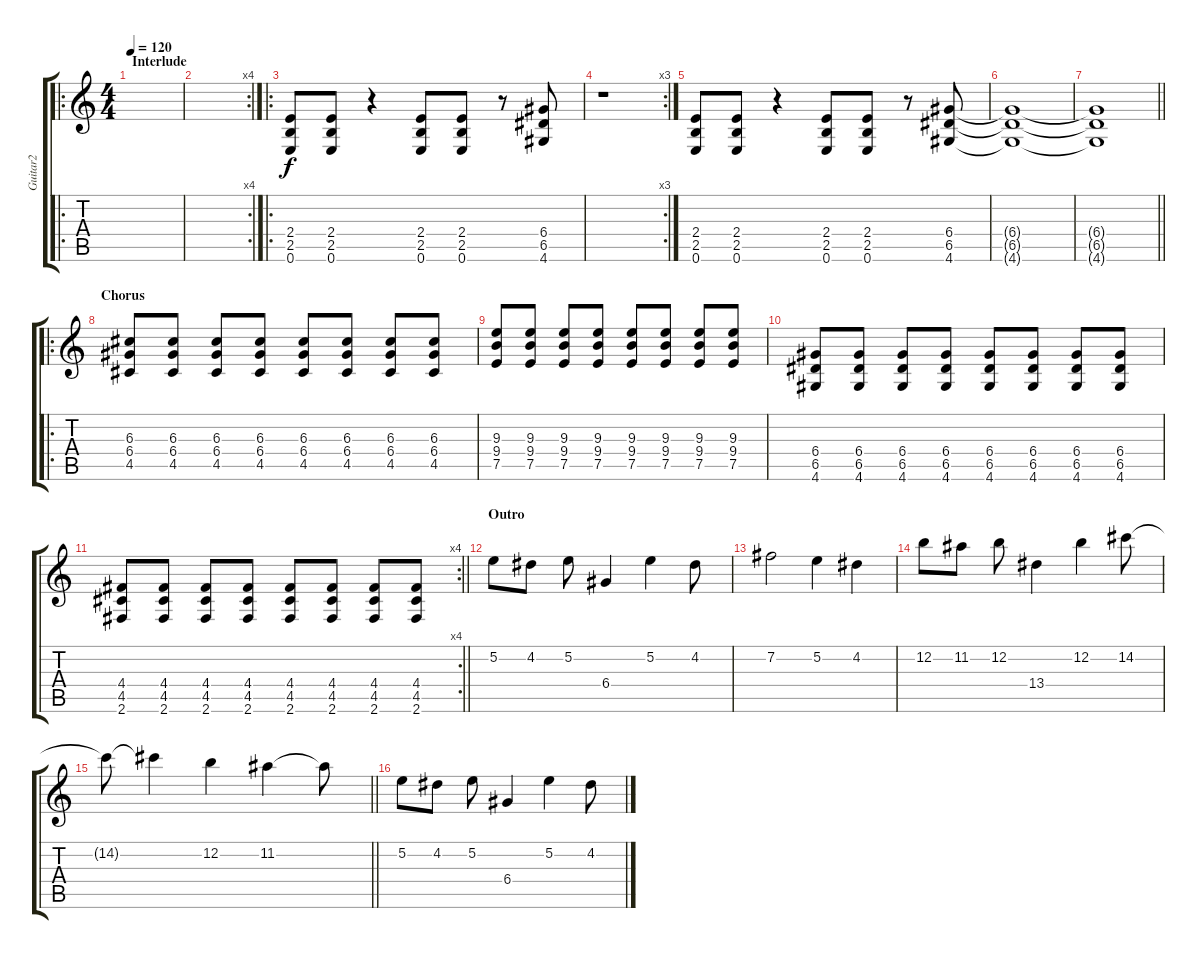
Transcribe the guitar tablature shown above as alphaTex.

\track ("Guitar2" "Guitar2") {instrument distortionguitar}
\staff {score tabs}
\tuning (E4 B3 G3 D3 A2 E2) {hide}
\ro
\ts (4 4)
\section ("" "Interlude")
\tempo 120
\clef g2
\ks c
|
\rc 4
|
\ro
(2.4 2.5 0.6).8 (2.4 2.5 0.6).8 r.4 (2.4 2.5 0.6).8 (2.4 2.5 0.6).8 r.8 (6.4 6.5 4.6).8 |
\rc 3
r.1 |
(2.4 2.5 0.6).8 (2.4 2.5 0.6).8 r.4 (2.4 2.5 0.6).8 (2.4 2.5 0.6).8 r.8 (6.4 6.5 4.6).8 |
(6.4{t} 6.5{t} 4.6{t}).1 |
\barLineRight lightlight
(6.4{t} 6.5{t} 4.6{t}).1 |
\ro
\section ("" "Chorus")
(6.3 6.4 4.5).8 (6.3 6.4 4.5).8 (6.3 6.4 4.5).8 (6.3 6.4 4.5).8 (6.3 6.4 4.5).8 (6.3 6.4 4.5).8 (6.3 6.4 4.5).8 (6.3 6.4 4.5).8 |
(9.3 9.4 7.5).8 (9.3 9.4 7.5).8 (9.3 9.4 7.5).8 (9.3 9.4 7.5).8 (9.3 9.4 7.5).8 (9.3 9.4 7.5).8 (9.3 9.4 7.5).8 (9.3 9.4 7.5).8 |
(6.4 6.5 4.6).8 (6.4 6.5 4.6).8 (6.4 6.5 4.6).8 (6.4 6.5 4.6).8 (6.4 6.5 4.6).8 (6.4 6.5 4.6).8 (6.4 6.5 4.6).8 (6.4 6.5 4.6).8 |
\rc 4
\barLineRight lightlight
(4.4 4.5 2.6).8 (4.4 4.5 2.6).8 (4.4 4.5 2.6).8 (4.4 4.5 2.6).8 (4.4 4.5 2.6).8 (4.4 4.5 2.6).8 (4.4 4.5 2.6).8 (4.4 4.5 2.6).8 |
\section ("" "Outro")
5.2.8 4.2.8 5.2.8 6.4.4 5.2.4 4.2.8 |
7.2.2 5.2.4 4.2.4 |
12.2.8 11.2.8 12.2.8 13.4.4 12.2.4 14.2.8 |
\barLineRight lightlight
14.2{t}.8 14.2{t}.4 12.2.4 11.2.4 11.2{t}.8 |
5.2.8 4.2.8 5.2.8 6.4.4 5.2.4 4.2.8
